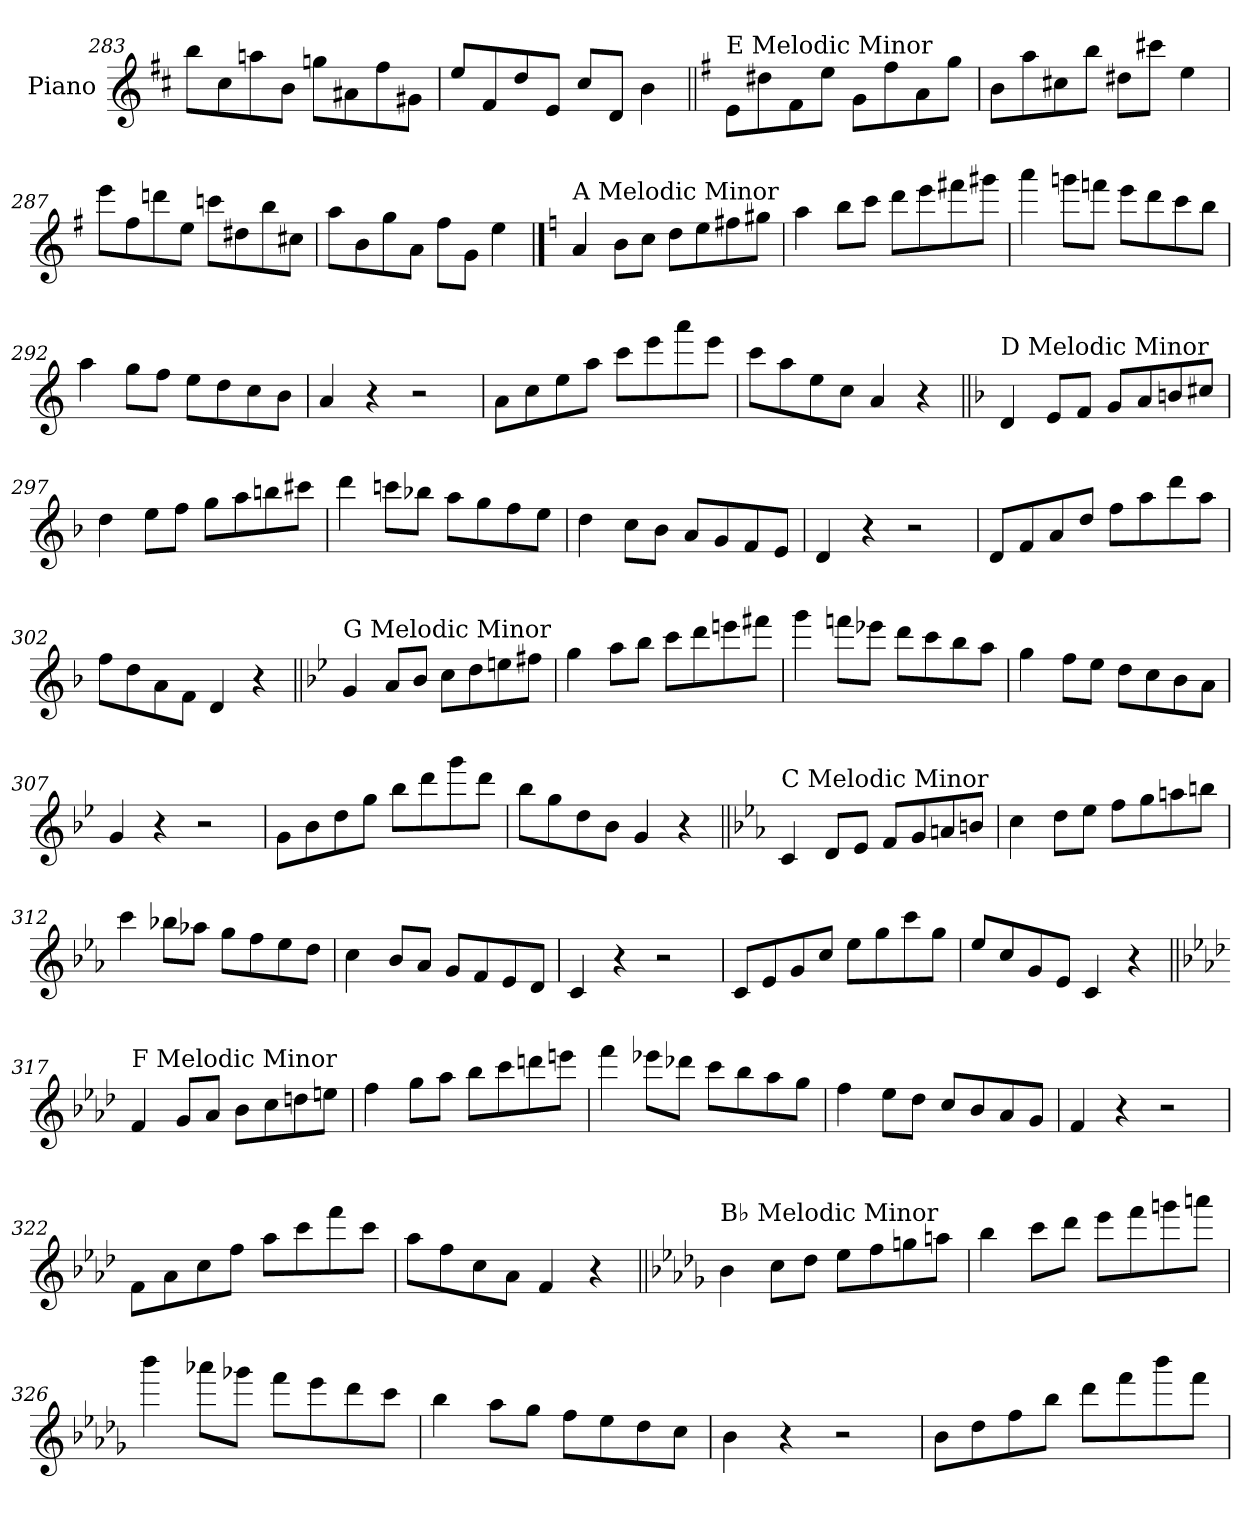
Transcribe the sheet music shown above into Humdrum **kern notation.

**kern
*part1
*staff1
*I"Piano
*I'Pno.
*clefG2
*k[f#c#]
=283
8bb\L
8cc#\
8aan\
8b\J
8ggn\L
8a#X\
8ff#\
8g#X\J
=284
8ee/L
8f#/
8dd/
8e/J
8cc#/L
8d/J
4b\
!!LO:LB:g=z
=285||
*k[f#]
!LO:TX:a:t=E Melodic Minor
8e\L
8dd#X\
8f#\
8ee\J
8g\L
8ff#\
8a\
8gg\J
=286
8b\L
8aa\
8cc#X\
8bb\J
8dd#X\L
8ccc#X\J
4ee\
=287
8eee\L
8ff#\
8dddn\
8ee\J
8cccn\L
8dd#X\
8bb\
8cc#X\J
=288
8aa\L
8b\
8gg\
8a\J
8ff#\L
8g\J
4ee\
!!LO:PB:g=z
==289
*k[]
!LO:TX:a:t=A Melodic Minor
4a/
8b\L
8cc\J
8dd\L
8ee\
8ff#X\
8gg#X\J
=290
4aa\
8bb\L
8ccc\J
8ddd\L
8eee\
8fff#X\
8ggg#X\J
=291
4aaa\
8gggn\L
8fffn\J
8eee\L
8ddd\
8ccc\
8bb\J
=292
4aa\
8gg\L
8ff\J
8ee\L
8dd\
8cc\
8b\J
=293
4a/
4r
2r
=294
8a\L
8cc\
8ee\
8aa\J
8ccc\L
8eee\
8aaa\
8eee\J
=295
8ccc\L
8aa\
8ee\
8cc\J
4a/
4r
!!LO:LB:g=z
=296||
*k[b-]
!LO:TX:a:t=D Melodic Minor
4d/
8e/L
8f/J
8g/L
8a/
8bn/
8cc#X/J
=297
4dd\
8ee\L
8ff\J
8gg\L
8aa\
8bbn\
8ccc#X\J
=298
4ddd\
8cccn\L
8bb-X\J
8aa\L
8gg\
8ff\
8ee\J
=299
4dd\
8cc\L
8b-\J
8a/L
8g/
8f/
8e/J
=300
4d/
4r
2r
=301
8d/L
8f/
8a/
8dd/J
8ff\L
8aa\
8ddd\
8aa\J
=302
8ff\L
8dd\
8a\
8f\J
4d/
4r
!!LO:LB:g=z
=303||
*k[b-e-]
!LO:TX:a:t=G Melodic Minor
4g/
8a/L
8b-/J
8cc\L
8dd\
8een\
8ff#X\J
=304
4gg\
8aa\L
8bb-\J
8ccc\L
8ddd\
8eeen\
8fff#X\J
=305
4ggg\
8fffn\L
8eee-X\J
8ddd\L
8ccc\
8bb-\
8aa\J
=306
4gg\
8ff\L
8ee-\J
8dd\L
8cc\
8b-\
8a\J
=307
4g/
4r
2r
=308
8g\L
8b-\
8dd\
8gg\J
8bb-\L
8ddd\
8ggg\
8ddd\J
=309
8bb-\L
8gg\
8dd\
8b-\J
4g/
4r
!!LO:LB:g=z
=310||
*k[b-e-a-]
!LO:TX:a:t=C Melodic Minor
4c/
8d/L
8e-/J
8f/L
8g/
8an/
8bn/J
=311
4cc\
8dd\L
8ee-\J
8ff\L
8gg\
8aan\
8bbn\J
=312
4ccc\
8bb-X\L
8aa-X\J
8gg\L
8ff\
8ee-\
8dd\J
=313
4cc\
8b-/L
8a-/J
8g/L
8f/
8e-/
8d/J
=314
4c/
4r
2r
=315
8c/L
8e-/
8g/
8cc/J
8ee-\L
8gg\
8ccc\
8gg\J
=316
8ee-/L
8cc/
8g/
8e-/J
4c/
4r
!!LO:LB:g=z
=317||
*k[b-e-a-d-]
!LO:TX:a:t=F Melodic Minor
4f/
8g/L
8a-/J
8b-\L
8cc\
8ddn\
8een\J
=318
4ff\
8gg\L
8aa-\J
8bb-\L
8ccc\
8dddn\
8eeen\J
=319
4fff\
8eee-X\L
8ddd-X\J
8ccc\L
8bb-\
8aa-\
8gg\J
=320
4ff\
8ee-\L
8dd-\J
8cc/L
8b-/
8a-/
8g/J
=321
4f/
4r
2r
=322
8f\L
8a-\
8cc\
8ff\J
8aa-\L
8ccc\
8fff\
8ccc\J
=323
8aa-\L
8ff\
8cc\
8a-\J
4f/
4r
!!LO:LB:g=z
=324||
*k[b-e-a-d-g-]
!LO:TX:a:t=B♭ Melodic Minor
4b-\
8cc\L
8dd-\J
8ee-\L
8ff\
8ggn\
8aan\J
=325
4bb-\
8ccc\L
8ddd-\J
8eee-\L
8fff\
8gggn\
8aaan\J
=326
4bbb-\
8aaa-X\L
8ggg-X\J
8fff\L
8eee-\
8ddd-\
8ccc\J
=327
4bb-\
8aa-\L
8gg-\J
8ff\L
8ee-\
8dd-\
8cc\J
=328
4b-\
4r
2r
=329
8b-\L
8dd-\
8ff\
8bb-\J
8ddd-\L
8fff\
8bbb-\
8fff\J
=
*-
